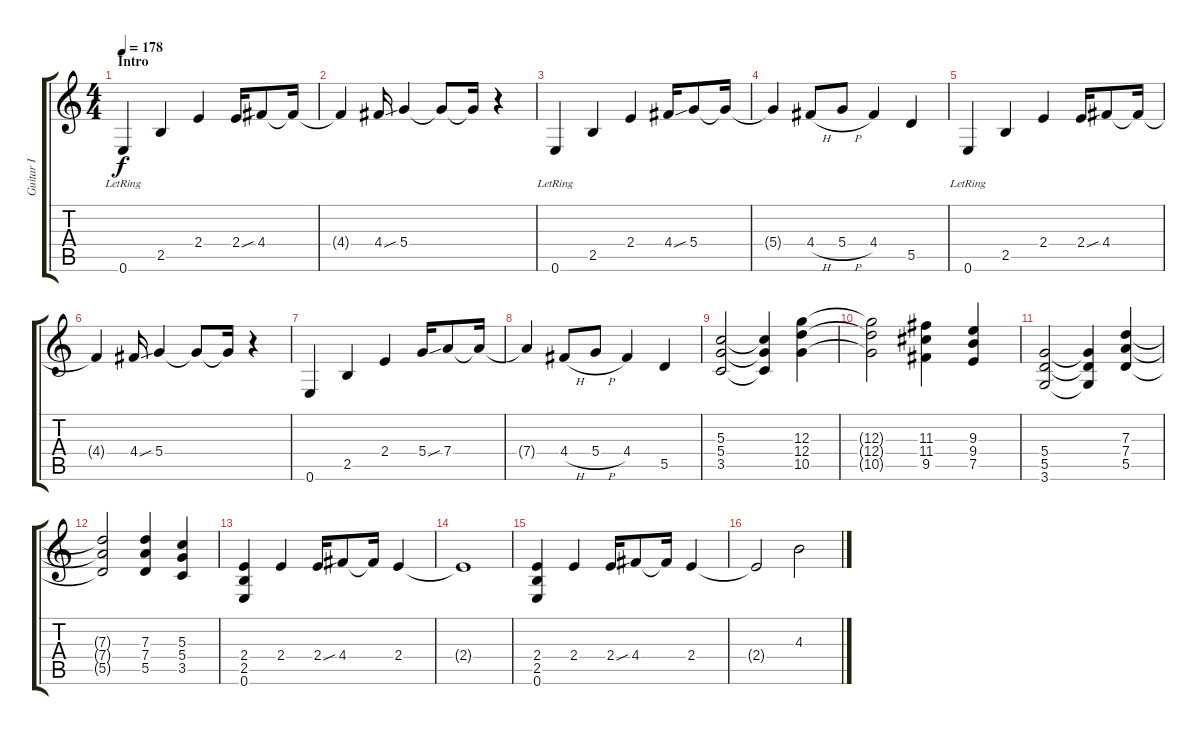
\track ("Guitar I" "Guitar I") {instrument distortionguitar}
\staff {score tabs}
\tuning (E4 B3 G3 D3 A2 E2) {hide}
\ts (4 4)
\section ("" "Intro")
\tempo 178
\clef g2
\ks c
0.6{lr}.4{dy f instrument distortionguitar} 2.5.4 2.4.4 2.4{sou}.16 4.4.8 4.4{t}.16 |
4.4{t}.4 4.4{sou}.16 5.4.4 5.4{t}.8 5.4{t}.16 r.4 |
0.6{lr}.4 2.5.4 2.4.4 4.4{sou}.16 5.4.8 5.4{t}.16 |
5.4{t}.4 4.4{h}.8 5.4{h}.8 4.4.4 5.5.4 |
0.6{lr}.4 2.5.4 2.4.4 2.4{sou}.16 4.4.8 4.4{t}.16 |
4.4{t}.4 4.4{sou}.16 5.4.4 5.4{t}.8 5.4{t}.16 r.4 |
0.6.4 2.5.4 2.4.4 5.4{sou}.16 7.4.8 7.4{t}.16 |
7.4{t}.4 4.4{h}.8 5.4{h}.8 4.4.4 5.5.4 |
(5.3 5.4 3.5).2 (5.3{t} 5.4{t} 3.5{t}).4 (12.3 12.4 10.5).4 |
(12.3{t} 12.4{t} 10.5{t}).2 (11.3 11.4 9.5).4 (9.3 9.4 7.5).4 |
(5.4 5.5 3.6).2 (5.4{t} 5.5{t} 3.6{t}).4 (7.3 7.4 5.5).4 |
(7.3{t} 7.4{t} 5.5{t}).2 (7.3 7.4 5.5).4 (5.3 5.4 3.5).4 |
(2.4 2.5 0.6).4 2.4.4 2.4{sou}.16 4.4.8 4.4{t}.16 2.4.4 |
2.4{t}.1 |
(2.4 2.5 0.6).4 2.4.4 2.4{sou}.16 4.4.8 4.4{t}.16 2.4.4 |
2.4{t}.2 4.3.2
